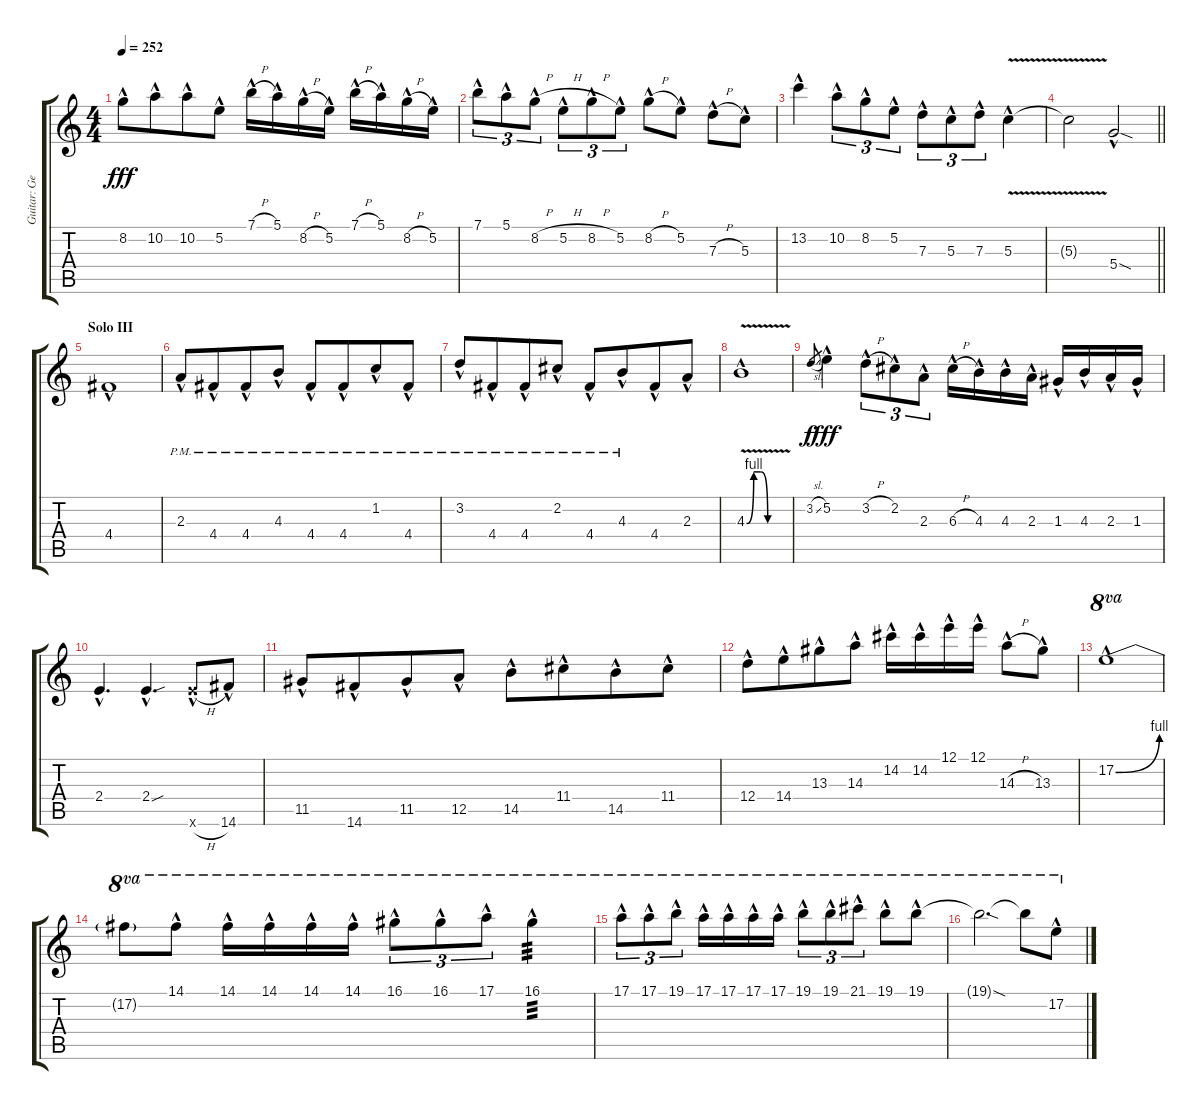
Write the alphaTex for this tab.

\track ("Guitar: George" "Guitar: Ge") {instrument overdrivenguitar}
\staff {score tabs}
\tuning (E4 B3 G3 D3 A2 E2) {hide}
\ts (4 4)
\tempo 252
\clef g2
\ks c
8.2{hac}.8{dy fff} 10.2{hac}.8{beam merge} 10.2{hac}.8 5.2{hac}.8 7.1{h hac}.16 5.1{hac}.16 8.2{h hac}.16 5.2{hac}.16 7.1{h hac}.16 5.1{hac}.16 8.2{h hac}.16 5.2{hac}.16 |
7.1{hac}.8{tu (3 2)} 5.1{hac}.8{tu (3 2)} 8.2{h hac}.8{tu (3 2)} 5.2{h hac}.8{tu (3 2)} 8.2{h hac}.8{tu (3 2)} 5.2{hac}.8{tu (3 2)} 8.2{h hac}.8 5.2{hac}.8 7.3{h hac}.8 5.3{hac}.8 |
13.2{hac}.4 10.2{hac}.8{tu (3 2)} 8.2{hac}.8{tu (3 2)} 5.2{hac}.8{tu (3 2)} 7.3{hac}.8{tu (3 2)} 5.3{hac}.8{tu (3 2)} 7.3{hac}.8{tu (3 2)} 5.3{v hac}.4 |
\barLineRight lightlight
5.3{t}.2 5.4{sod hac}.2 |
\section ("" "Solo III")
4.4{hac}.1 |
2.3{hac pm}.8 4.4{hac pm}.8{beam merge} 4.4{hac pm}.8 4.3{hac pm}.8 4.4{hac pm}.8 4.4{hac pm}.8{beam merge} 1.2{hac pm}.8 4.4{hac pm}.8 |
3.2{hac pm}.8 4.4{hac pm}.8{beam merge} 4.4{hac pm}.8 2.2{hac pm}.8 4.4{hac pm}.8 4.3{hac pm}.8{beam merge} 4.4{hac}.8 2.3{hac}.8 |
4.3{be (custom 0 0 10 4 20 4 30 0 60 0) v hac}.1 |
3.2{sl}.8{gr dy f} 5.2{hac}.4{dy fff} 3.2{h hac}.8{tu (3 2)} 2.2{hac}.8{tu (3 2)} 2.3{hac}.8{tu (3 2)} 6.3{h hac}.16 4.3{hac}.16 4.3{hac}.16 2.3{hac}.16 1.3{hac}.16 4.3{hac}.16 2.3{hac}.16 1.3{hac}.16 |
2.4{hac}.4{d} 2.4{sou hac}.4{d} 12.6{h hac x}.8 14.6{hac}.8 |
11.5{hac}.8 14.6{hac}.8{beam merge} 11.5{hac}.8 12.5{hac}.8 14.5{hac}.8 11.4{hac}.8{beam merge} 14.5{hac}.8 11.4{hac}.8 |
12.4{hac}.8 14.4{hac}.8{beam merge} 13.3{hac}.8 14.3{hac}.8 14.2{hac}.16 14.2{hac}.16 12.1{hac}.16 12.1{hac}.16 14.3{h hac}.8 13.3{hac}.8 |
17.2{be (bend 0 0 60 4) hac}.1{ot 8va} |
17.2{t}.8{ot 8va} 14.1{hac}.8{ot 8va} 14.1{hac}.16{ot 8va} 14.1{hac}.16{ot 8va} 14.1{hac}.16{ot 8va} 14.1{hac}.16{ot 8va} 16.1{hac}.8{tu (3 2) ot 8va} 16.1{hac}.8{tu (3 2) ot 8va} 17.1{hac}.8{tu (3 2) ot 8va} 16.1{hac}.4{ot 8va tp 3} |
17.1{hac}.8{tu (3 2) ot 8va} 17.1{hac}.8{tu (3 2) ot 8va} 19.1{hac}.8{tu (3 2) ot 8va} 17.1{hac}.16{ot 8va} 17.1{hac}.16{ot 8va} 17.1{hac}.16{ot 8va} 17.1{hac}.16{ot 8va} 19.1{hac}.8{tu (3 2) ot 8va} 19.1{hac}.8{tu (3 2) ot 8va} 21.1{hac}.8{tu (3 2) ot 8va} 19.1{hac}.8{ot 8va} 19.1{hac}.8{ot 8va} |
19.1{sod t}.2{d ot 8va} 19.1{t}.8{ot 8va} 17.2{hac}.8{ot 8va}
